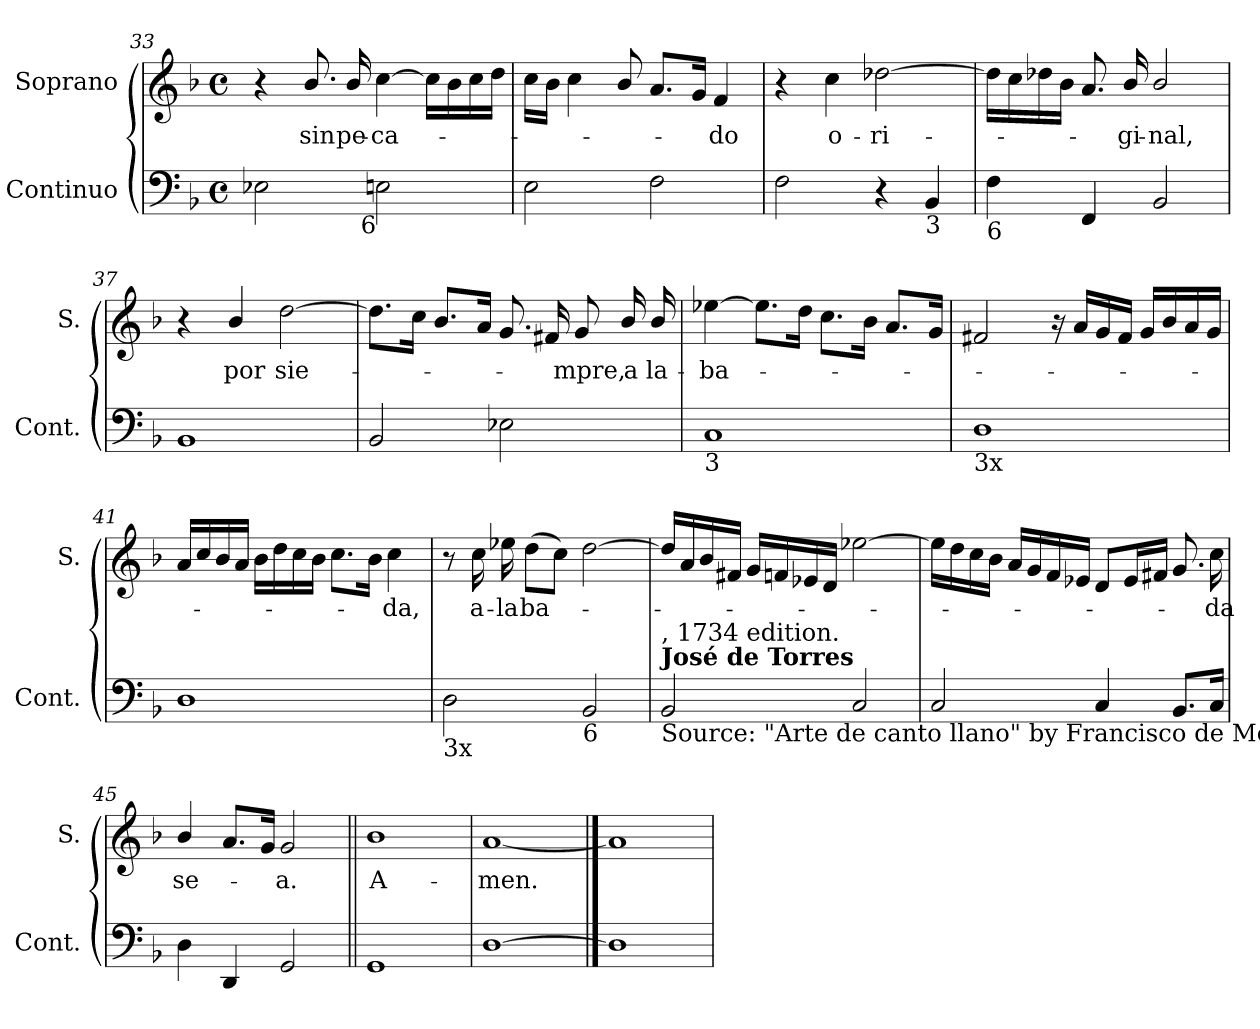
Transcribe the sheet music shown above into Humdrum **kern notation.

**kern	**kern	**text
*part2	*part1	*part1
*staff2	*staff1	*staff1
*I"Continuo	*I"Soprano	*
*I'Cont.	*I'S.	*
*clefF4	*clefG2	*
*k[b-]	*k[b-]	*
*F:	*F:	*
*M4/4	*M4/4	*
*met(c)	*met(c)	*
=33	=33	=33
2E-Xi\	4r	.
!	!	!LO:LY:b:color=#000000
.	8.b-i/	sin
!	!	!LO:LY:b:color=#000000
.	16b-i/	pe-
!LO:TX:b:rj:t=6	!	!
!	!	!LO:LY:b:color=#000000
2Eni\	[4cci\	-ca-
.	16cci\LL]	.
.	16b-i\	.
.	16cci\	.
.	16ddi\JJ	.
=34	=34	=34
2Ei\	16cci\LL	.
.	16b-i\JJ	.
.	4cci\	.
.	8b-i/	.
2Fi\	8.ai/L	.
.	16gi/Jk	.
!	!	!LO:LY:b:color=#000000
.	4fi/	-do
!!LO:LB:g=z
=35	=35	=35
2Fi\	4r	.
!	!	!LO:LY:b:color=#000000
.	4cci\	o-
!	!	!LO:LY:b:color=#000000
4r	[2dd-Xi\	-ri-
!LO:TX:b:t=3	!	!
4BB-i/	.	.
=36	=36	=36
!LO:TX:b:t=6	!	!
4Fi\	16dd-i\LL]	.
.	16cci\	.
.	16dd-i\	.
.	16b-i\JJ	.
4FFi/	8.ai/	.
!	!	!LO:LY:b:color=#000000
.	16b-i/	-gi-
!	!	!LO:LY:b:color=#000000
2BB-i/	2b-i/	-nal,
=37	=37	=37
1BB-i	4r	.
!	!	!LO:LY:b:color=#000000
.	4b-i/	por
!	!	!LO:LY:b:color=#000000
.	[2ddi\	sie-
=38	=38	=38
2BB-i/	8.ddi\L]	.
.	16cci\Jk	.
.	8.b-i/L	.
.	16ai/Jk	.
2E-Xi\	8.gi/	.
.	16f#Xi/	.
!	!	!LO:LY:b:color=#000000
.	8gi/	-mpre,
!	!	!LO:LY:b:color=#000000
.	16b-i/	a
!	!	!LO:LY:b:color=#000000
.	16b-i/	la-
=39	=39	=39
!LO:TX:b:t=3	!	!
!	!	!LO:LY:b:color=#000000
1Ci	[4ee-Xi\	-ba-
.	8.ee-i\L]	.
.	16ddi\Jk	.
.	8.cci\L	.
.	16b-i\Jk	.
.	8.ai/L	.
.	16gi/Jk	.
!!LO:LB:g=z
=40	=40	=40
!LO:TX:b:t=3x	!	!
1Di	2f#Xi/	.
.	16r	.
.	16ai/LL	.
.	16gi/	.
.	16f#i/JJ	.
.	16gi/LL	.
.	16b-i/	.
.	16ai/	.
.	16gi/JJ	.
=41	=41	=41
1Di	16ai/LL	.
.	16cci/	.
.	16b-i/	.
.	16ai/JJ	.
.	16b-i\LL	.
.	16ddi\	.
.	16cci\	.
.	16b-i\JJ	.
.	8.cci\L	.
.	16b-i\Jk	.
!	!	!LO:LY:b:color=#000000
.	4cci\	-da,
=42	=42	=42
!LO:TX:b:t=3x	!	!
2Di\	8r	.
!	!	!LO:LY:b:color=#000000
.	16cci\	a-
!	!	!LO:LY:b:color=#000000
.	16ee-Xi\	-la
!	!	!LO:LY:b:color=#000000
.	(8ddi\L	ba-
.	8cci\J)	.
!LO:TX:b:t=6	!	!
2BB-i/	[2ddi\	.
!!LO:LB:g=z
=43	=43	=43
!LO:TX:b:t=Source&colon; "Arte de canto llano" by Francisco de Montanos, edited by	!	!
!LO:TX:B:t=José de Torres	!	!
!LO:TX:t=, 1734 edition.	!	!
2BB-i/	16ddi/LL]	.
.	16ai/	.
.	16b-i/	.
.	16f#Xi/JJ	.
.	16gi/LL	.
.	16fi/	.
.	16e-Xi/	.
.	16di/JJ	.
2Ci/	[2ee-Xi\	.
=44	=44	=44
2Ci/	16ee-i\LL]	.
.	16ddi\	.
.	16cci\	.
.	16b-i\JJ	.
.	16ai/LL	.
.	16gi/	.
.	16fi/	.
.	16e-Xi/JJ	.
4Ci/	8di/L	.
.	16e-i/L	.
.	16f#Xi/JJ	.
8.BB-i/L	8.gi/	.
!	!	!LO:LY:b:color=#000000
16Ci/Jk	16cci\	-da
=45	=45	=45
!	!	!LO:LY:b:color=#000000
4Di\	4b-i/	se-
4DDi/	8.ai/L	.
.	16gi/Jk	.
!	!	!LO:LY:b:color=#000000
2GGi/	2gi/	-a.
=46||	=46||	=46||
!	!	!LO:LY:b:color=#000000
1GGi	1b-i	A-
=47	=47	=47
!	!	!LO:LY:b:color=#000000
[1Di	[1ai	-men.
==48	==48	==48
1Di]	1ai]	.
=	=	=
*-	*-	*-
